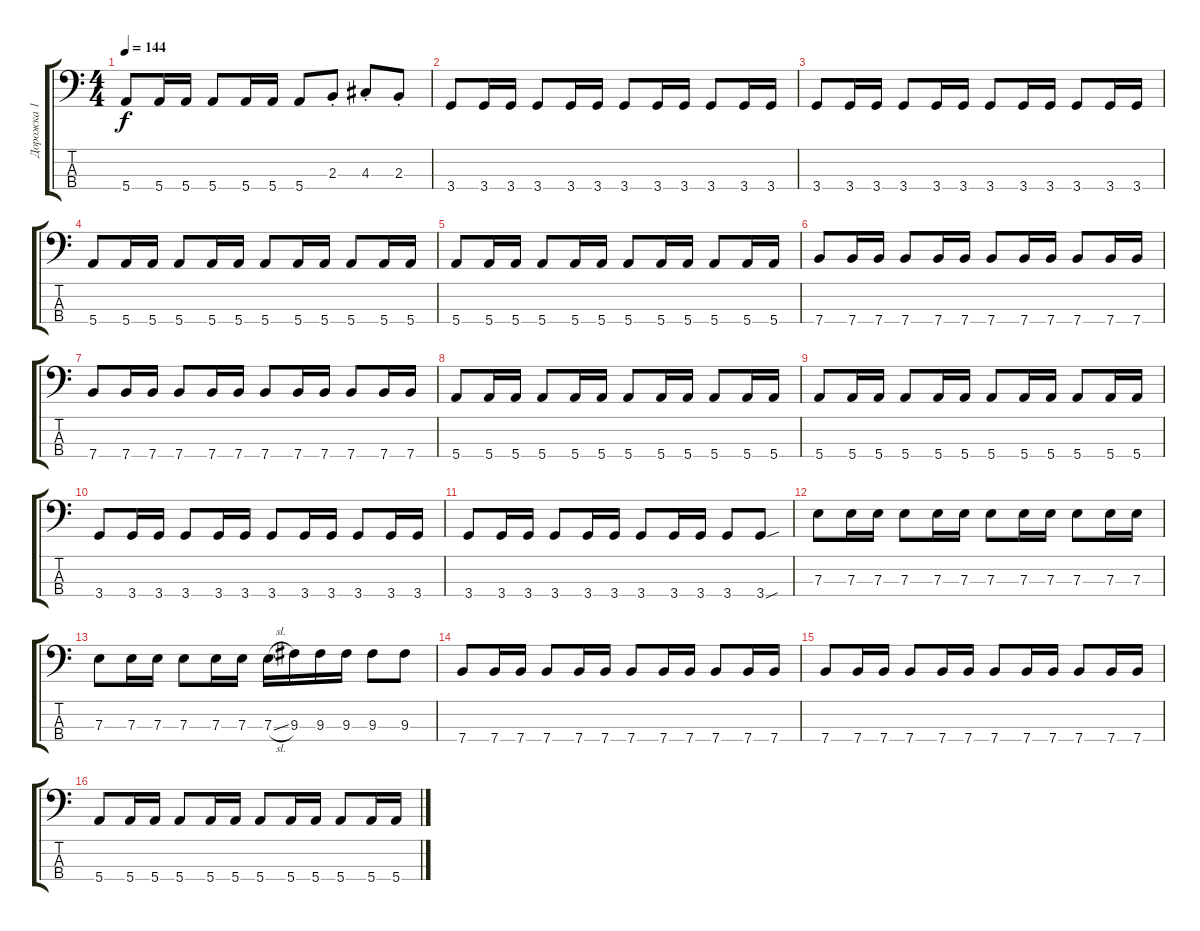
\track ("Дорожка 1" "Дорожка 1") {instrument electricbassfinger}
\staff {score tabs}
\tuning (G2 D2 A1 E1) {hide}
\ts (4 4)
\tempo 144
\clef f4
\ks c
5.4.8{dy f} 5.4.16 5.4.16 5.4.8 5.4.16 5.4.16 5.4.8 2.3{st}.8 4.3{st}.8 2.3{st}.8 |
3.4.8 3.4.16 3.4.16 3.4.8 3.4.16 3.4.16 3.4.8 3.4.16 3.4.16 3.4.8 3.4.16 3.4.16 |
3.4.8 3.4.16 3.4.16 3.4.8 3.4.16 3.4.16 3.4.8 3.4.16 3.4.16 3.4.8 3.4.16 3.4.16 |
5.4.8 5.4.16 5.4.16 5.4.8 5.4.16 5.4.16 5.4.8 5.4.16 5.4.16 5.4.8 5.4.16 5.4.16 |
5.4.8 5.4.16 5.4.16 5.4.8 5.4.16 5.4.16 5.4.8 5.4.16 5.4.16 5.4.8 5.4.16 5.4.16 |
7.4.8 7.4.16 7.4.16 7.4.8 7.4.16 7.4.16 7.4.8 7.4.16 7.4.16 7.4.8 7.4.16 7.4.16 |
7.4.8 7.4.16 7.4.16 7.4.8 7.4.16 7.4.16 7.4.8 7.4.16 7.4.16 7.4.8 7.4.16 7.4.16 |
5.4.8 5.4.16 5.4.16 5.4.8 5.4.16 5.4.16 5.4.8 5.4.16 5.4.16 5.4.8 5.4.16 5.4.16 |
5.4.8 5.4.16 5.4.16 5.4.8 5.4.16 5.4.16 5.4.8 5.4.16 5.4.16 5.4.8 5.4.16 5.4.16 |
3.4.8 3.4.16 3.4.16 3.4.8 3.4.16 3.4.16 3.4.8 3.4.16 3.4.16 3.4.8 3.4.16 3.4.16 |
3.4.8 3.4.16 3.4.16 3.4.8 3.4.16 3.4.16 3.4.8 3.4.16 3.4.16 3.4.8 3.4{sou}.8 |
7.3.8 7.3.16 7.3.16 7.3.8 7.3.16 7.3.16 7.3.8 7.3.16 7.3.16 7.3.8 7.3.16 7.3.16 |
7.3.8 7.3.16 7.3.16 7.3.8 7.3.16 7.3.16 7.3{sl}.16 9.3.16 9.3.16 9.3.16 9.3.8 9.3.8 |
7.4.8 7.4.16 7.4.16 7.4.8 7.4.16 7.4.16 7.4.8 7.4.16 7.4.16 7.4.8 7.4.16 7.4.16 |
7.4.8 7.4.16 7.4.16 7.4.8 7.4.16 7.4.16 7.4.8 7.4.16 7.4.16 7.4.8 7.4.16 7.4.16 |
5.4.8 5.4.16 5.4.16 5.4.8 5.4.16 5.4.16 5.4.8 5.4.16 5.4.16 5.4.8 5.4.16 5.4.16
